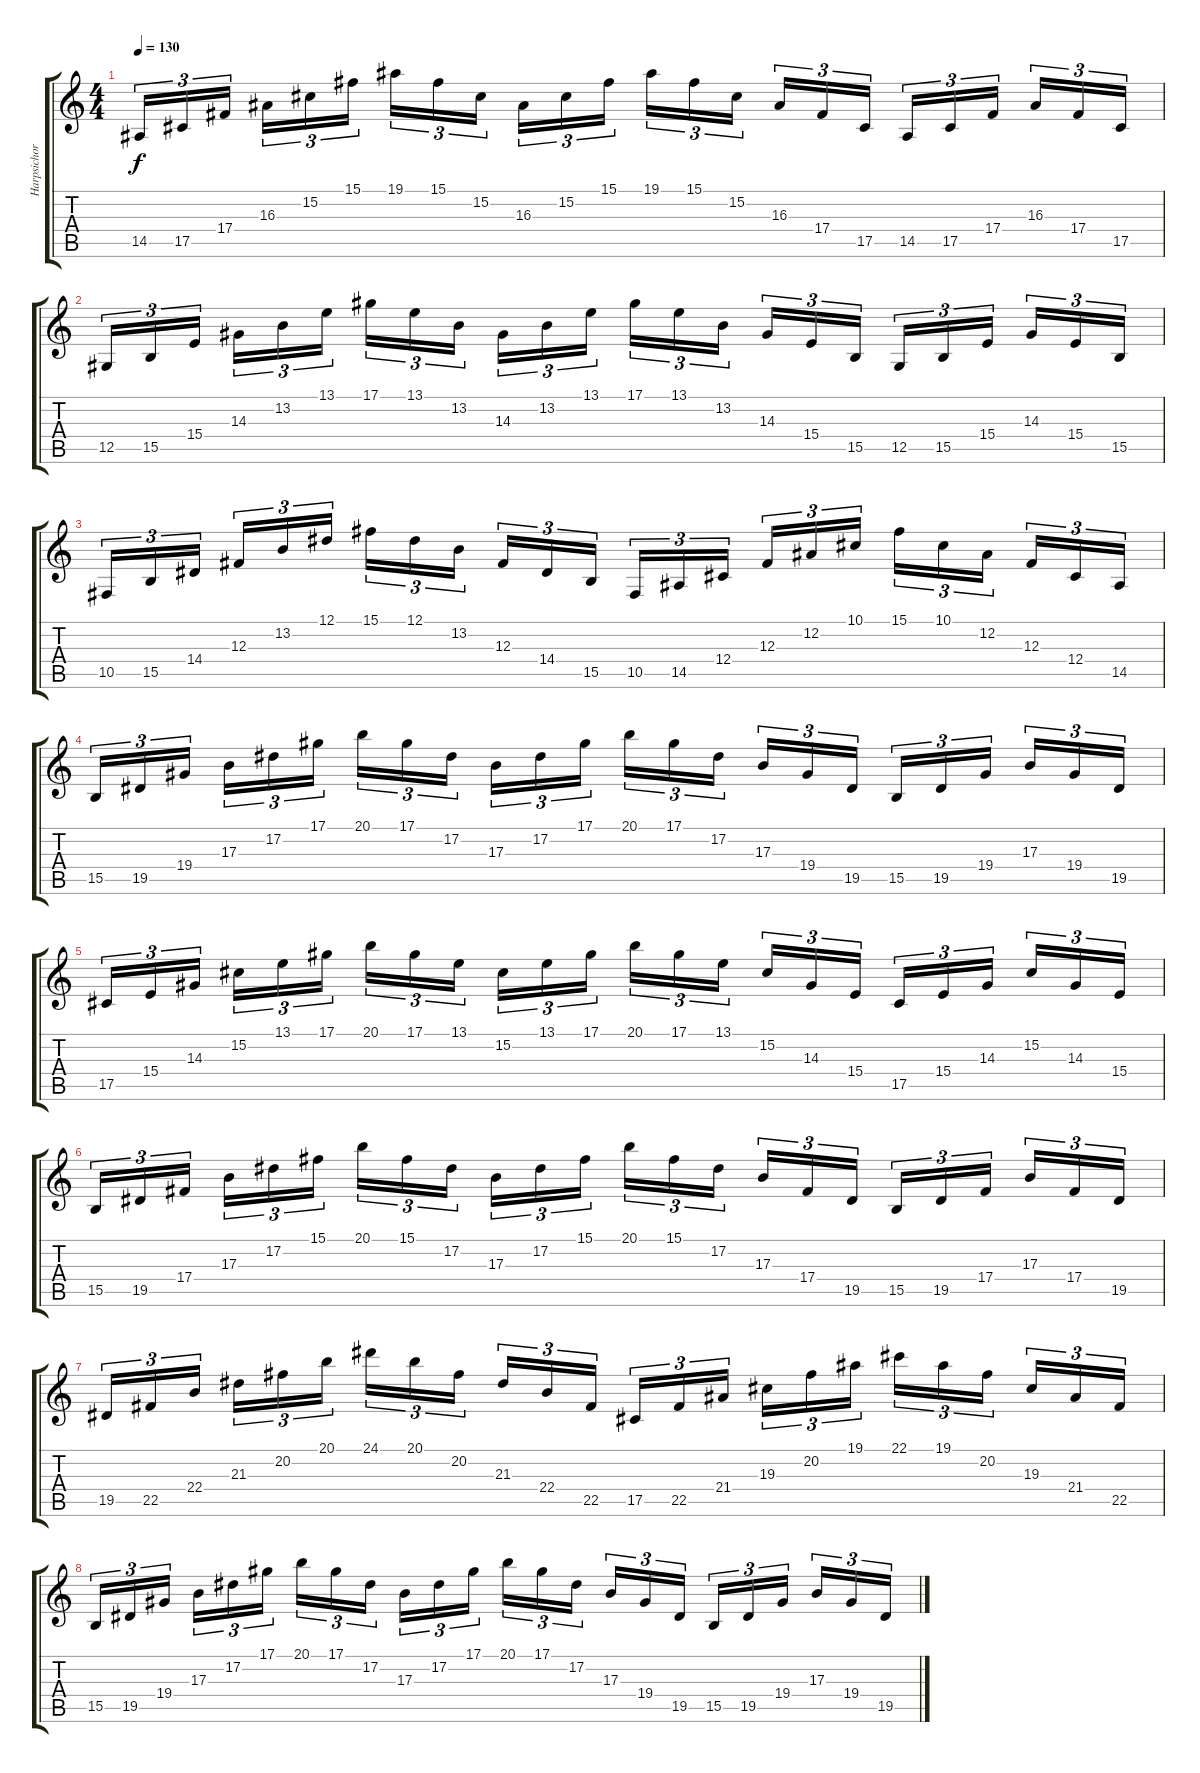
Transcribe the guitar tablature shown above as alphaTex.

\track ("Harpsichord" "Harpsichor") {instrument harpsichord}
\staff {score tabs}
\tuning (Eb4 Bb3 Gb3 Db3 Ab2 Eb2) {hide}
\ts (4 4)
\tempo 130
\clef g2
\ks c
14.5.16{tu (3 2) dy f} 17.5.16{tu (3 2)} 17.4.16{tu (3 2)} 16.3.16{tu (3 2)} 15.2.16{tu (3 2)} 15.1.16{tu (3 2)} 19.1.16{tu (3 2)} 15.1.16{tu (3 2)} 15.2.16{tu (3 2)} 16.3.16{tu (3 2)} 15.2.16{tu (3 2)} 15.1.16{tu (3 2)} 19.1.16{tu (3 2)} 15.1.16{tu (3 2)} 15.2.16{tu (3 2)} 16.3.16{tu (3 2)} 17.4.16{tu (3 2)} 17.5.16{tu (3 2)} 14.5.16{tu (3 2)} 17.5.16{tu (3 2)} 17.4.16{tu (3 2)} 16.3.16{tu (3 2)} 17.4.16{tu (3 2)} 17.5.16{tu (3 2)} |
12.5.16{tu (3 2)} 15.5.16{tu (3 2)} 15.4.16{tu (3 2)} 14.3.16{tu (3 2)} 13.2.16{tu (3 2)} 13.1.16{tu (3 2)} 17.1.16{tu (3 2)} 13.1.16{tu (3 2)} 13.2.16{tu (3 2)} 14.3.16{tu (3 2)} 13.2.16{tu (3 2)} 13.1.16{tu (3 2)} 17.1.16{tu (3 2)} 13.1.16{tu (3 2)} 13.2.16{tu (3 2)} 14.3.16{tu (3 2)} 15.4.16{tu (3 2)} 15.5.16{tu (3 2)} 12.5.16{tu (3 2)} 15.5.16{tu (3 2)} 15.4.16{tu (3 2)} 14.3.16{tu (3 2)} 15.4.16{tu (3 2)} 15.5.16{tu (3 2)} |
10.5.16{tu (3 2)} 15.5.16{tu (3 2)} 14.4.16{tu (3 2)} 12.3.16{tu (3 2)} 13.2.16{tu (3 2)} 12.1.16{tu (3 2)} 15.1.16{tu (3 2)} 12.1.16{tu (3 2)} 13.2.16{tu (3 2)} 12.3.16{tu (3 2)} 14.4.16{tu (3 2)} 15.5.16{tu (3 2)} 10.5.16{tu (3 2)} 14.5.16{tu (3 2)} 12.4.16{tu (3 2)} 12.3.16{tu (3 2)} 12.2.16{tu (3 2)} 10.1.16{tu (3 2)} 15.1.16{tu (3 2)} 10.1.16{tu (3 2)} 12.2.16{tu (3 2)} 12.3.16{tu (3 2)} 12.4.16{tu (3 2)} 14.5.16{tu (3 2)} |
15.5.16{tu (3 2)} 19.5.16{tu (3 2)} 19.4.16{tu (3 2)} 17.3.16{tu (3 2)} 17.2.16{tu (3 2)} 17.1.16{tu (3 2)} 20.1.16{tu (3 2)} 17.1.16{tu (3 2)} 17.2.16{tu (3 2)} 17.3.16{tu (3 2)} 17.2.16{tu (3 2)} 17.1.16{tu (3 2)} 20.1.16{tu (3 2)} 17.1.16{tu (3 2)} 17.2.16{tu (3 2)} 17.3.16{tu (3 2)} 19.4.16{tu (3 2)} 19.5.16{tu (3 2)} 15.5.16{tu (3 2)} 19.5.16{tu (3 2)} 19.4.16{tu (3 2)} 17.3.16{tu (3 2)} 19.4.16{tu (3 2)} 19.5.16{tu (3 2)} |
17.5.16{tu (3 2)} 15.4.16{tu (3 2)} 14.3.16{tu (3 2)} 15.2.16{tu (3 2)} 13.1.16{tu (3 2)} 17.1.16{tu (3 2)} 20.1.16{tu (3 2)} 17.1.16{tu (3 2)} 13.1.16{tu (3 2)} 15.2.16{tu (3 2)} 13.1.16{tu (3 2)} 17.1.16{tu (3 2)} 20.1.16{tu (3 2)} 17.1.16{tu (3 2)} 13.1.16{tu (3 2)} 15.2.16{tu (3 2)} 14.3.16{tu (3 2)} 15.4.16{tu (3 2)} 17.5.16{tu (3 2)} 15.4.16{tu (3 2)} 14.3.16{tu (3 2)} 15.2.16{tu (3 2)} 14.3.16{tu (3 2)} 15.4.16{tu (3 2)} |
15.5.16{tu (3 2)} 19.5.16{tu (3 2)} 17.4.16{tu (3 2)} 17.3.16{tu (3 2)} 17.2.16{tu (3 2)} 15.1.16{tu (3 2)} 20.1.16{tu (3 2)} 15.1.16{tu (3 2)} 17.2.16{tu (3 2)} 17.3.16{tu (3 2)} 17.2.16{tu (3 2)} 15.1.16{tu (3 2)} 20.1.16{tu (3 2)} 15.1.16{tu (3 2)} 17.2.16{tu (3 2)} 17.3.16{tu (3 2)} 17.4.16{tu (3 2)} 19.5.16{tu (3 2)} 15.5.16{tu (3 2)} 19.5.16{tu (3 2)} 17.4.16{tu (3 2)} 17.3.16{tu (3 2)} 17.4.16{tu (3 2)} 19.5.16{tu (3 2)} |
19.5.16{tu (3 2)} 22.5.16{tu (3 2)} 22.4.16{tu (3 2)} 21.3.16{tu (3 2)} 20.2.16{tu (3 2)} 20.1.16{tu (3 2)} 24.1.16{tu (3 2)} 20.1.16{tu (3 2)} 20.2.16{tu (3 2)} 21.3.16{tu (3 2)} 22.4.16{tu (3 2)} 22.5.16{tu (3 2)} 17.5.16{tu (3 2)} 22.5.16{tu (3 2)} 21.4.16{tu (3 2)} 19.3.16{tu (3 2)} 20.2.16{tu (3 2)} 19.1.16{tu (3 2)} 22.1.16{tu (3 2)} 19.1.16{tu (3 2)} 20.2.16{tu (3 2)} 19.3.16{tu (3 2)} 21.4.16{tu (3 2)} 22.5.16{tu (3 2)} |
15.5.16{tu (3 2)} 19.5.16{tu (3 2)} 19.4.16{tu (3 2)} 17.3.16{tu (3 2)} 17.2.16{tu (3 2)} 17.1.16{tu (3 2)} 20.1.16{tu (3 2)} 17.1.16{tu (3 2)} 17.2.16{tu (3 2)} 17.3.16{tu (3 2)} 17.2.16{tu (3 2)} 17.1.16{tu (3 2)} 20.1.16{tu (3 2)} 17.1.16{tu (3 2)} 17.2.16{tu (3 2)} 17.3.16{tu (3 2)} 19.4.16{tu (3 2)} 19.5.16{tu (3 2)} 15.5.16{tu (3 2)} 19.5.16{tu (3 2)} 19.4.16{tu (3 2)} 17.3.16{tu (3 2)} 19.4.16{tu (3 2)} 19.5.16{tu (3 2)}
